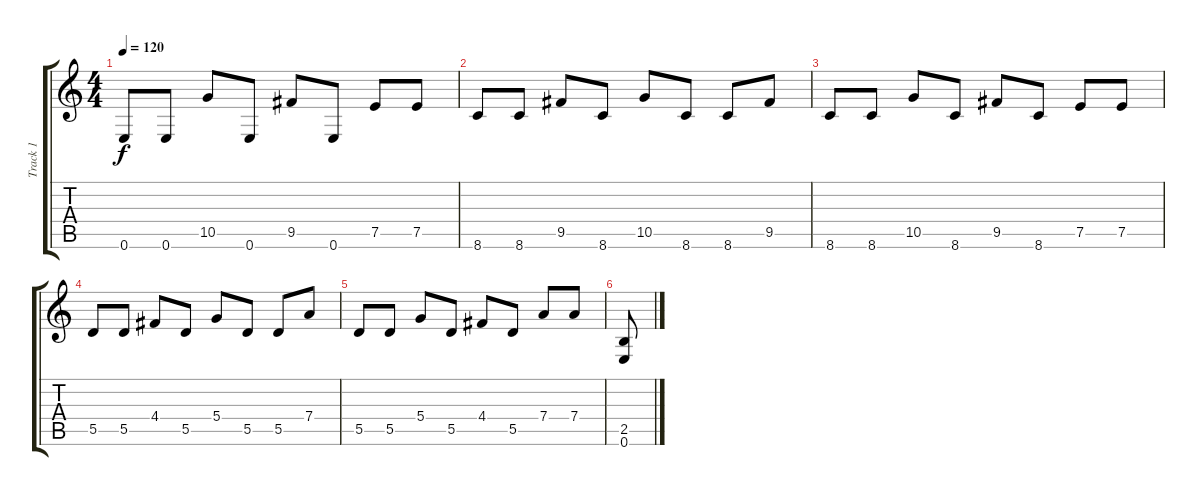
\track ("Track 1" "Track 1") {instrument distortionguitar}
\staff {score tabs}
\tuning (E4 B3 G3 D3 A2 E2) {hide}
\ts (4 4)
\tempo 120
\clef g2
\ks c
0.6.8{dy f} 0.6.8 10.5.8 0.6.8 9.5.8 0.6.8 7.5.8 7.5.8 |
8.6.8 8.6.8 9.5.8 8.6.8 10.5.8 8.6.8 8.6.8 9.5.8 |
8.6.8 8.6.8 10.5.8 8.6.8 9.5.8 8.6.8 7.5.8 7.5.8 |
5.5.8 5.5.8 4.4.8 5.5.8 5.4.8 5.5.8 5.5.8 7.4.8 |
5.5.8 5.5.8 5.4.8 5.5.8 4.4.8 5.5.8 7.4.8 7.4.8 |
(2.5 0.6).8
